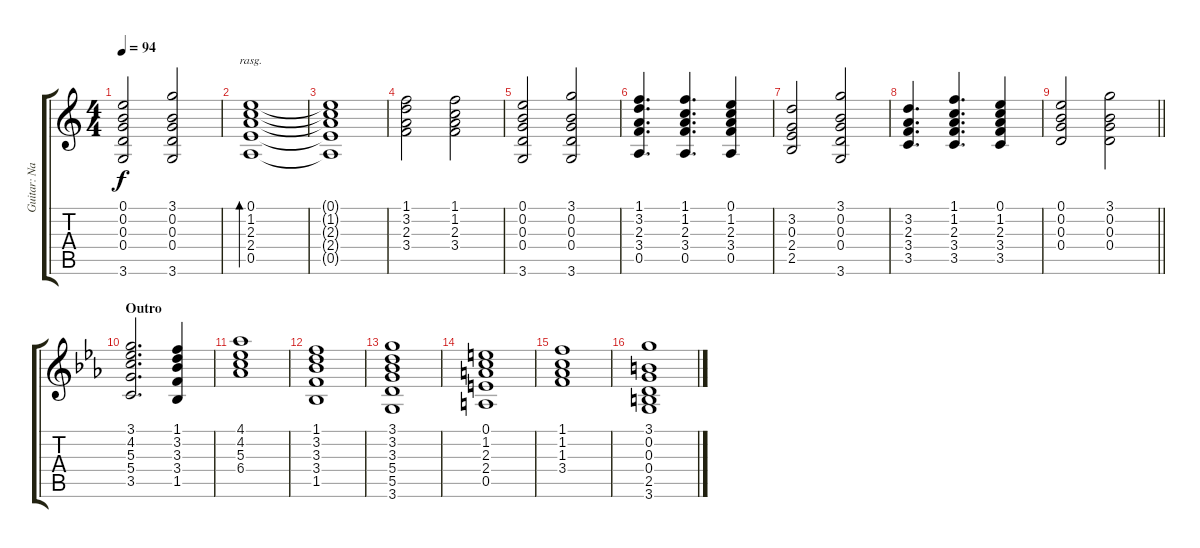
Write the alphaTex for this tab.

\track ("Guitar: Nancy" "Guitar: Na") {instrument electricguitarclean}
\staff {score tabs}
\tuning (E4 B3 G3 D3 A2 E2) {hide}
\ts (4 4)
\tempo 94
\clef g2
\ks c
(0.1 0.2 0.3 0.4 3.6).2{dy f} (3.1 0.2 0.3 0.4 3.6).2 |
(0.1 1.2 2.3 2.4 0.5).1{bd 480 rasg ii} |
(0.1{t} 1.2{t} 2.3{t} 2.4{t} 0.5{t}).1 |
(1.1 3.2 2.3 3.4).2 (1.1 1.2 2.3 3.4).2 |
(0.1 0.2 0.3 0.4 3.6).2 (3.1 0.2 0.3 0.4 3.6).2 |
(1.1 3.2 2.3 3.4 0.5).4{d} (1.1 1.2 2.3 3.4 0.5).4{d} (0.1 1.2 2.3 3.4 0.5).4 |
(3.2 0.3 2.4 2.5).2 (3.1 0.2 0.3 0.4 3.6).2 |
(3.2 2.3 3.4 3.5).4{d} (1.1 1.2 2.3 3.4 3.5).4{d} (0.1 1.2 2.3 3.4 3.5).4 |
\barLineRight lightlight
(0.1 0.2 0.3 0.4).2 (3.1 0.2 0.3 0.4).2 |
\section ("" "Outro")
\ks eb
(3.1 4.2 5.3 5.4 3.5).2{d} (1.1 3.2 3.3 3.4 1.5).4 |
(4.1 4.2 5.3 6.4).1 |
(1.1 3.2 3.3 3.4 1.5).1 |
(3.1 3.2 3.3 5.4 5.5 3.6).1 |
(0.1 1.2 2.3 2.4 0.5).1 |
(1.1 1.2 1.3 3.4).1 |
(3.1 0.2 0.3 0.4 2.5 3.6).1
